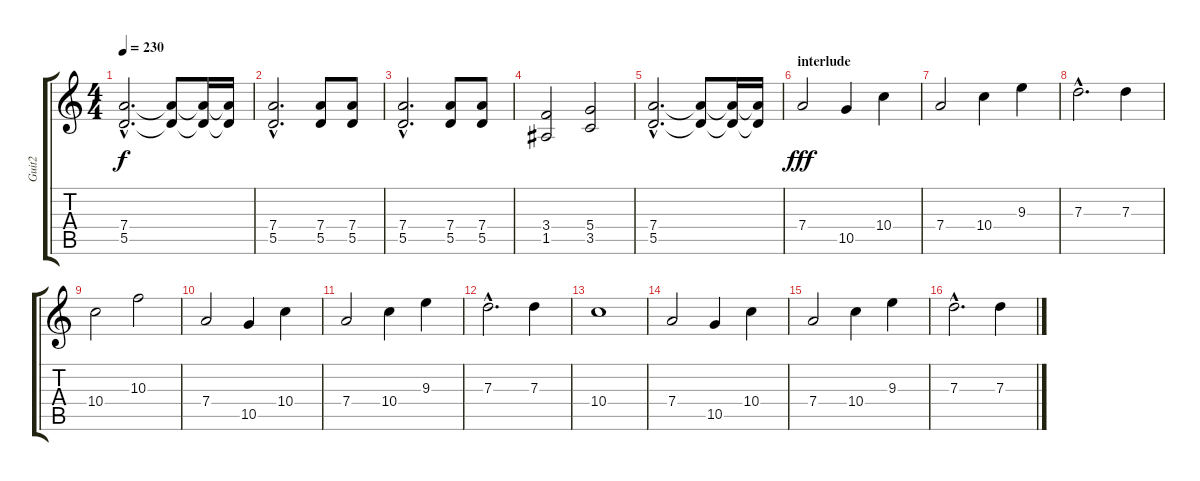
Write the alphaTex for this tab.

\track ("Guit2" "Guit2") {instrument overdrivenguitar}
\staff {score tabs}
\tuning (E4 B3 G3 D3 A2 E2) {hide}
\ts (4 4)
\tempo 230
\clef g2
\ks c
(7.4{hac} 5.5{hac}).2{d dy f} (7.4{t} 5.5{t}).8 (7.4{t} 5.5{t}).16 (7.4{t} 5.5{t}).16 |
(7.4{hac} 5.5{hac}).2{d} (7.4 5.5).8 (7.4 5.5).8 |
(7.4{hac} 5.5{hac}).2{d} (7.4 5.5).8 (7.4 5.5).8 |
(3.4 1.5).2 (5.4 3.5).2 |
(7.4{hac} 5.5{hac}).2{d} (7.4{t} 5.5{t}).8 (7.4{t} 5.5{t}).16 (7.4{t} 5.5{t}).16 |
\section ("" "interlude")
7.4.2{dy fff} 10.5.4 10.4.4 |
7.4.2 10.4.4 9.3.4 |
7.3{hac}.2{d} 7.3.4 |
10.4.2 10.3.2 |
7.4.2 10.5.4 10.4.4 |
7.4.2 10.4.4 9.3.4 |
7.3{hac}.2{d} 7.3.4 |
10.4.1 |
7.4.2 10.5.4 10.4.4 |
7.4.2 10.4.4 9.3.4 |
7.3{hac}.2{d} 7.3.4
